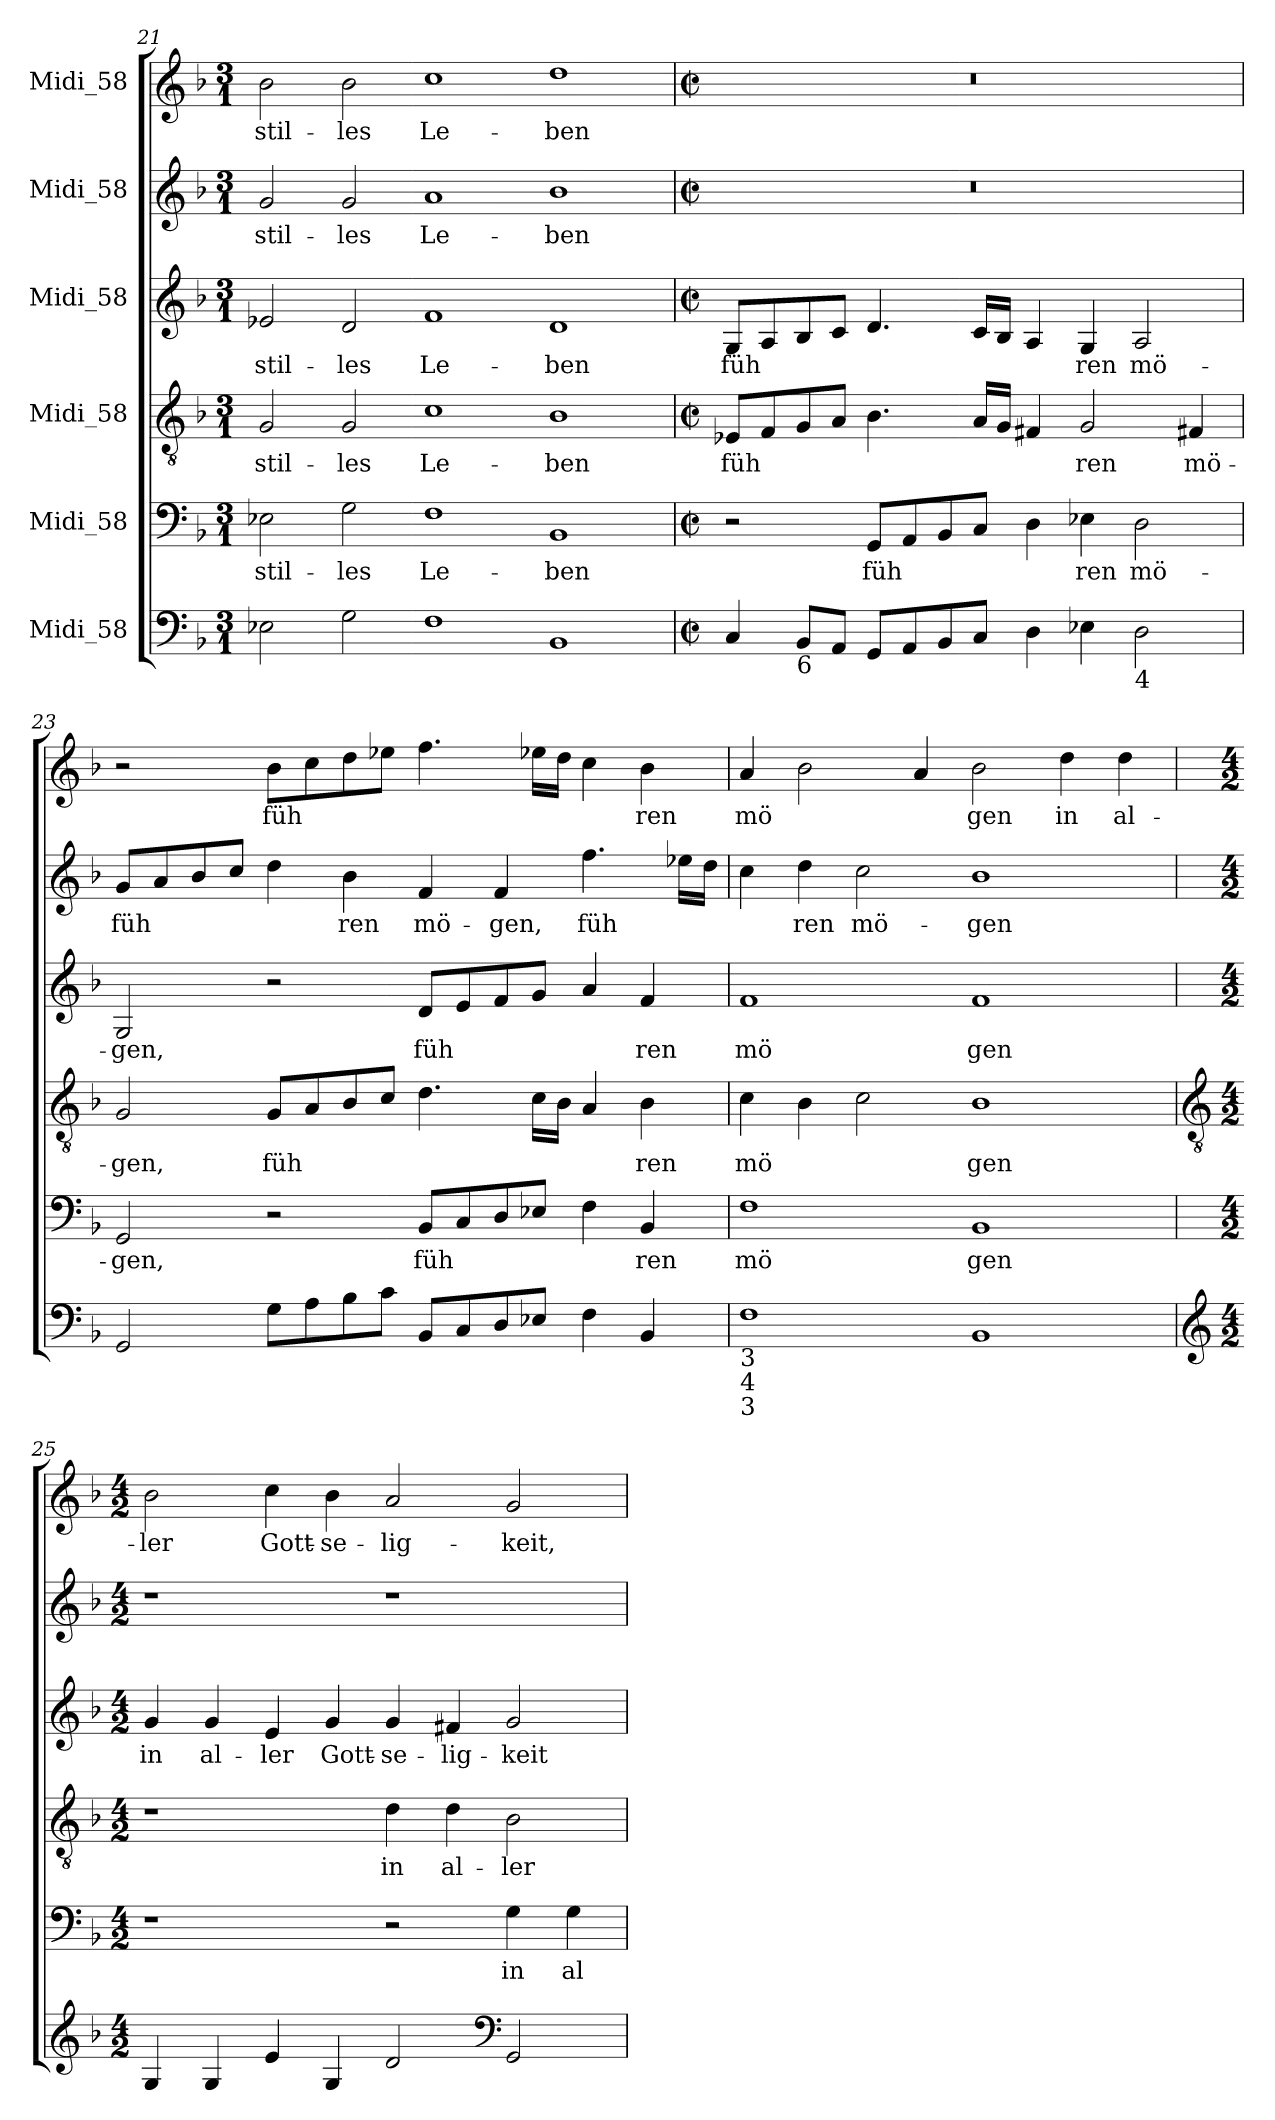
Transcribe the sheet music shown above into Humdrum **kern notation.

**kern	**kern	**text	**kern	**text	**kern	**text	**kern	**text	**kern	**text
*part6	*part5	*part5	*part4	*part4	*part3	*part3	*part2	*part2	*part1	*part1
*staff6	*staff5	*staff5	*staff4	*staff4	*staff3	*staff3	*staff2	*staff2	*staff1	*staff1
*I"Midi_58	*I"Midi_58	*	*I"Midi_58	*	*I"Midi_58	*	*I"Midi_58	*	*I"Midi_58	*
!!LO:LB:g=z
*clefF4	*clefF4	*	*clefGv2	*	*clefG2	*	*clefG2	*	*clefG2	*
*k[b-]	*k[b-]	*	*k[b-]	*	*k[b-]	*	*k[b-]	*	*k[b-]	*
*F:	*F:	*	*F:	*	*F:	*	*F:	*	*F:	*
*M3/1	*M3/1	*	*M3/1	*	*M3/1	*	*M3/1	*	*M3/1	*
=21	=21	=21	=21	=21	=21	=21	=21	=21	=21	=21
!	!	!LO:LY:b	!	!LO:LY:b	!	!LO:LY:b	!	!LO:LY:b	!	!LO:LY:b
2E-X	2E-X	stil-	2G	stil-	2e-X	stil-	2g	stil-	2b-	stil-
!	!	!LO:LY:b	!	!LO:LY:b	!	!LO:LY:b	!	!LO:LY:b	!	!LO:LY:b
2G	2G	-les	2G	-les	2d	-les	2g	-les	2b-	-les
!	!	!LO:LY:b	!	!LO:LY:b	!	!LO:LY:b	!	!LO:LY:b	!	!LO:LY:b
1F	1F	Le-	1c	Le-	1f	Le-	1a	Le-	1cc	Le-
!	!	!LO:LY:b	!	!LO:LY:b	!	!LO:LY:b	!	!LO:LY:b	!	!LO:LY:b
1BB-	1BB-	-ben	1B-	-ben	1d	-ben	1b-	-ben	1dd	-ben
=22	=22	=22	=22	=22	=22	=22	=22	=22	=22	=22
*M4/2	*M4/2	*	*M4/2	*	*M4/2	*	*M4/2	*	*M4/2	*
*met(c|)	*met(c|)	*	*met(c|)	*	*met(c|)	*	*met(c|)	*	*met(c|)	*
!	!	!	!	!LO:LY:b	!	!LO:LY:b	!	!	!	!
4C	2r	.	8E-XL	füh	8GL	füh	0r	.	0r	.
.	.	.	8F	.	8A	.	.	.	.	.
!LO:TX:b:t=6	!	!	!	!	!	!	!	!	!	!
8BB-L	.	.	8G	.	8B-	.	.	.	.	.
8AAJ	.	.	8AJ	.	8cJ	.	.	.	.	.
!	!	!LO:LY:b	!	!	!	!	!	!	!	!
8GGL	8GGL	füh	4.B-	.	4.d	.	.	.	.	.
8AA	8AA	.	.	.	.	.	.	.	.	.
8BB-	8BB-	.	.	.	.	.	.	.	.	.
8CJ	8CJ	.	16ALL	.	16cLL	.	.	.	.	.
.	.	.	16GJJ	.	16B-JJ	.	.	.	.	.
4D	4D	.	4F#X	.	4A	.	.	.	.	.
!	!	!LO:LY:b	!	!LO:LY:b	!	!LO:LY:b	!	!	!	!
4E-X	4E-X	ren	2G	ren	4G	ren	.	.	.	.
!LO:TX:b:t=4	!	!	!	!	!	!	!	!	!	!
!	!	!LO:LY:b	!	!	!	!LO:LY:b	!	!	!	!
2D	2D	mö-	.	.	2A	mö-	.	.	.	.
!	!	!	!	!LO:LY:b	!	!	!	!	!	!
.	.	.	4F#X	mö-	.	.	.	.	.	.
=23	=23	=23	=23	=23	=23	=23	=23	=23	=23	=23
!	!	!LO:LY:b	!	!LO:LY:b	!	!LO:LY:b	!	!LO:LY:b	!	!
2GG	2GG	-gen,	2G	-gen,	2G	-gen,	8gL	füh	2r	.
.	.	.	.	.	.	.	8a	.	.	.
.	.	.	.	.	.	.	8b-	.	.	.
.	.	.	.	.	.	.	8ccJ	.	.	.
!	!	!	!	!LO:LY:b	!	!	!	!	!	!LO:LY:b
8GL	2r	.	8GL	füh	2r	.	4dd	.	8b-L	füh
8A	.	.	8A	.	.	.	.	.	8cc	.
!	!	!	!	!	!	!	!	!LO:LY:b	!	!
8B-	.	.	8B-	.	.	.	4b-	ren	8dd	.
8cJ	.	.	8cJ	.	.	.	.	.	8ee-XJ	.
!	!	!LO:LY:b	!	!	!	!LO:LY:b	!	!LO:LY:b	!	!
8BB-L	8BB-L	füh	4.d	.	8dL	füh	4f	mö-	4.ff	.
8C	8C	.	.	.	8e	.	.	.	.	.
!	!	!	!	!	!	!	!	!LO:LY:b	!	!
8D	8D	.	.	.	8f	.	4f	-gen,	.	.
8E-XJ	8E-XJ	.	16cLL	.	8gJ	.	.	.	16ee-XLL	.
.	.	.	16B-JJ	.	.	.	.	.	16ddJJ	.
!	!	!	!	!	!	!	!	!LO:LY:b	!	!
4F	4F	.	4A	.	4a	.	4.ff	füh	4cc	.
!	!	!LO:LY:b	!	!LO:LY:b	!	!LO:LY:b	!	!	!	!LO:LY:b
4BB-	4BB-	ren	4B-	ren	4f	ren	.	.	4b-	ren
.	.	.	.	.	.	.	16ee-XLL	.	.	.
.	.	.	.	.	.	.	16ddJJ	.	.	.
=24	=24	=24	=24	=24	=24	=24	=24	=24	=24	=24
!LO:TX:b:t=3	!	!	!	!	!	!	!	!	!	!
!LO:TX:b:t=4	!	!	!	!	!	!	!	!	!	!
!LO:TX:b:t=3	!	!	!	!	!	!	!	!	!	!
!	!	!LO:LY:b	!	!LO:LY:b	!	!LO:LY:b	!	!	!	!LO:LY:b
1F	1F	mö	4c	mö	1f	mö	4cc	.	4a	mö
!	!	!	!	!	!	!	!	!LO:LY:b	!	!
.	.	.	4B-	.	.	.	4dd	ren	2b-	.
!	!	!	!	!	!	!	!	!LO:LY:b	!	!
.	.	.	2c	.	.	.	2cc	mö-	.	.
.	.	.	.	.	.	.	.	.	4a	.
!	!	!LO:LY:b	!	!LO:LY:b	!	!LO:LY:b	!	!LO:LY:b	!	!LO:LY:b
1BB-	1BB-	gen	1B-	gen	1f	gen	1b-	-gen	2b-	gen
!	!	!	!	!	!	!	!	!	!	!LO:LY:b
.	.	.	.	.	.	.	.	.	4dd	in
!	!	!	!	!	!	!	!	!	!	!LO:LY:b
.	.	.	.	.	.	.	.	.	4dd	al-
!!LO:LB:g=z
=25	=25	=25	=25	=25	=25	=25	=25	=25	=25	=25
*clefG2	*	*	*clefGv2	*	*	*	*	*	*	*
*M4/2	*M4/2	*	*M4/2	*	*M4/2	*	*M4/2	*	*M4/2	*
!	!	!	!	!	!	!LO:LY:b	!	!	!	!LO:LY:b
4G	1r	.	1r	.	4g	in	1r	.	2b-	-ler
!	!	!	!	!	!	!LO:LY:b	!	!	!	!
4G	.	.	.	.	4g	al-	.	.	.	.
!	!	!	!	!	!	!LO:LY:b	!	!	!	!LO:LY:b
4e	.	.	.	.	4e	-ler	.	.	4cc	Gott-
!	!	!	!	!	!	!LO:LY:b	!	!	!	!LO:LY:b
4G	.	.	.	.	4g	Gott-	.	.	4b-	-se-
!	!	!	!	!LO:LY:b	!	!LO:LY:b	!	!	!	!LO:LY:b
2d	2r	.	4d	in	4g	-se-	1r	.	2a	-lig-
!	!	!	!	!LO:LY:b	!	!LO:LY:b	!	!	!	!
.	.	.	4d	al-	4f#X	-lig-	.	.	.	.
*clefF4	*	*	*	*	*	*	*	*	*	*
!	!	!LO:LY:b	!	!LO:LY:b	!	!LO:LY:b	!	!	!	!LO:LY:b
2GG	4G	in	2B-	-ler	2g	-keit	.	.	2g	-keit,
!	!	!LO:LY:b	!	!	!	!	!	!	!	!
.	4G	al-	.	.	.	.	.	.	.	.
=	=	=	=	=	=	=	=	=	=	=
*-	*-	*-	*-	*-	*-	*-	*-	*-	*-	*-
